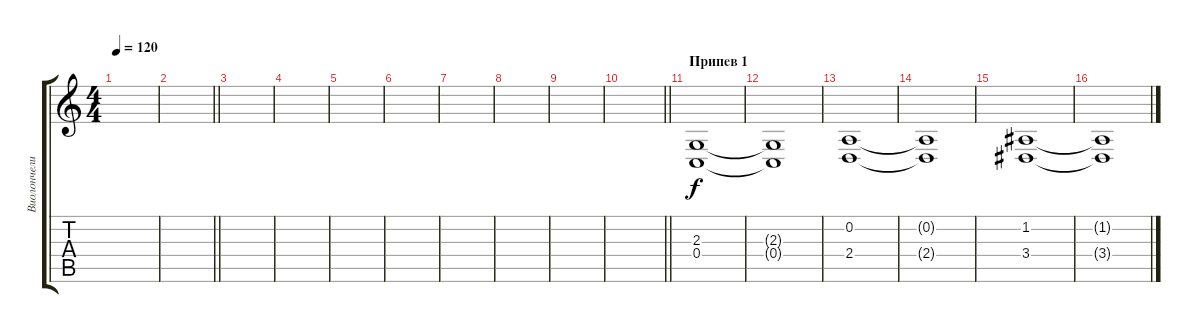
\track ("Виолончели 1,2" "Виолончели") {instrument stringensemble1}
\staff {score tabs}
\tuning (D4 A3 F3 C3 G2 C2) {hide}
\ts (4 4)
\tempo 120
\clef g2
\ks c
|
\barLineRight lightlight
|
|
|
|
|
|
|
|
\barLineRight lightlight
|
\section ("" "Припев 1")
(2.3 0.4).1{volume 11} |
(2.3{t} 0.4{t}).1 |
(0.2 2.4).1 |
(0.2{t} 2.4{t}).1 |
(1.2 3.4).1 |
(1.2{t} 3.4{t}).1
